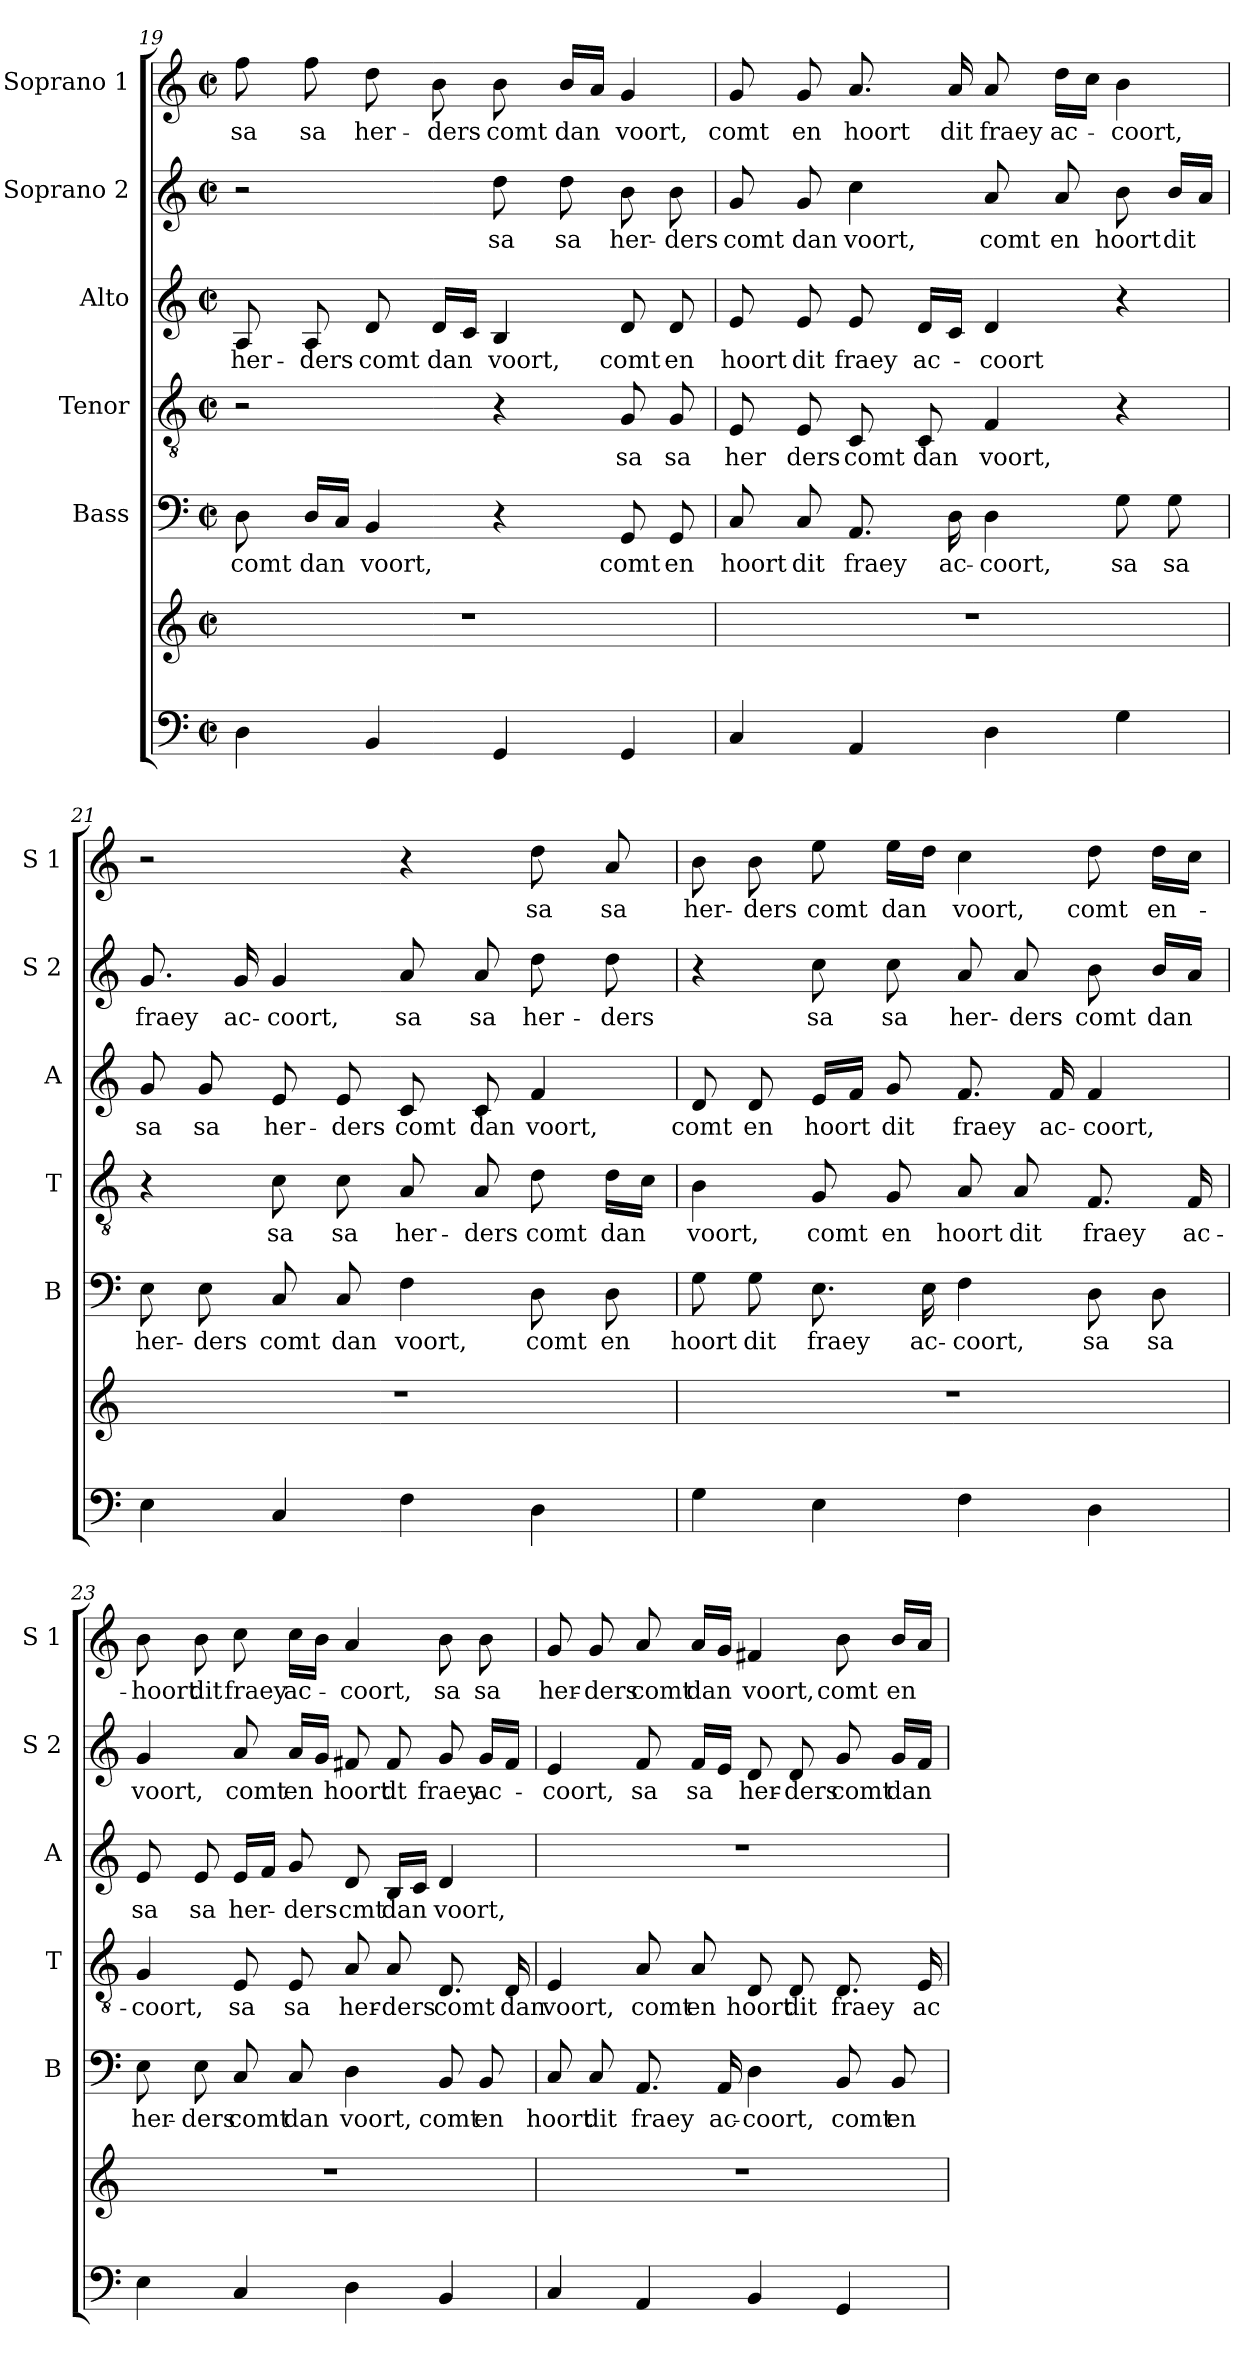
**kern	**kern	**kern	**text	**kern	**text	**kern	**text	**kern	**text	**kern	**text
*part6	*part6	*part5	*part5	*part4	*part4	*part3	*part3	*part2	*part2	*part1	*part1
*staff7	*staff6	*staff5	*staff5	*staff4	*staff4	*staff3	*staff3	*staff2	*staff2	*staff1	*staff1
*	*	*I"Bass	*	*I"Tenor	*	*I"Alto	*	*I"Soprano 2	*	*I"Soprano 1	*
*	*	*I'B	*	*I'T	*	*I'A	*	*I'S 2	*	*I'S 1	*
!!LO:PB:g=z
*clefF4	*clefG2	*clefF4	*	*clefGv2	*	*clefG2	*	*clefG2	*	*clefG2	*
*k[]	*k[]	*k[]	*	*k[]	*	*k[]	*	*k[]	*	*k[]	*
*C:	*C:	*C:	*	*C:	*	*C:	*	*C:	*	*C:	*
*M2/2	*M2/2	*M2/2	*	*M2/2	*	*M2/2	*	*M2/2	*	*M2/2	*
*met(c|)	*met(c|)	*met(c|)	*	*met(c|)	*	*met(c|)	*	*met(c|)	*	*met(c|)	*
=19	=19	=19	=19	=19	=19	=19	=19	=19	=19	=19	=19
4D\	1r	8D\	comt	2r	.	8A/	her-	2r	.	8ff\	sa
.	.	16D/LL	dan	.	.	8A/	-ders	.	.	8ff\	sa
.	.	16C/JJ	.	.	.	.	.	.	.	.	.
4BB/	.	4BB/	voort,	.	.	8d/	comt	.	.	8dd\	her-
.	.	.	.	.	.	16d/LL	dan	.	.	8b\	-ders
.	.	.	.	.	.	16c/JJ	.	.	.	.	.
4GG/	.	4r	.	4r	.	4B/	voort,	8dd\	sa	8b\	comt
.	.	.	.	.	.	.	.	8dd\	sa	16b/LL	dan
.	.	.	.	.	.	.	.	.	.	16a/JJ	.
4GG/	.	8GG/	comt	8G/	sa	8d/	comt	8b\	her-	4g/	voort,
.	.	8GG/	en	8G/	sa	8d/	en	8b\	-ders	.	.
=20	=20	=20	=20	=20	=20	=20	=20	=20	=20	=20	=20
4C/	1r	8C/	hoort	8E/	her	8e/	hoort	8g/	comt	8g/	comt
.	.	8C/	dit	8E/	ders	8e/	dit	8g/	dan	8g/	en
4AA/	.	8.AA/	fraey	8C/	comt	8e/	fraey	4cc\	voort,	8.a/	hoort
.	.	.	.	8C/	dan	16d/LL	ac-	.	.	.	.
.	.	16D\	ac-	.	.	16c/JJ	.	.	.	16a/	dit
4D\	.	4D\	-coort,	4F/	voort,	4d/	-coort	8a/	comt	8a/	fraey
.	.	.	.	.	.	.	.	8a/	en	16dd\LL	ac-
.	.	.	.	.	.	.	.	.	.	16cc\JJ	.
4G\	.	8G\	sa	4r	.	4r	.	8b\	hoort	4b\	-coort,
.	.	8G\	sa	.	.	.	.	16b/LL	dit	.	.
.	.	.	.	.	.	.	.	16a/JJ	.	.	.
=21	=21	=21	=21	=21	=21	=21	=21	=21	=21	=21	=21
4E\	1r	8E\	her-	4rA	.	8g/	sa	8.g/	fraey	2r	.
.	.	8E\	-ders	.	.	8g/	sa	.	.	.	.
.	.	.	.	.	.	.	.	16g/	ac-	.	.
4C/	.	8C/	comt	8c\	sa	8e/	her-	4g/	-coort,	.	.
.	.	8C/	dan	8c\	sa	8e/	-ders	.	.	.	.
4F\	.	4F\	voort,	8A/	her-	8c/	comt	8a/	sa	4r	.
.	.	.	.	8A/	-ders	8c/	dan	8a/	sa	.	.
4D\	.	8D\	comt	8d\	comt	4f/	voort,	8dd\	her-	8dd\	sa
.	.	8D\	en	16d\LL	dan	.	.	8dd\	-ders	8a/	sa
.	.	.	.	16c\JJ	.	.	.	.	.	.	.
!!LO:LB:g=z
=22	=22	=22	=22	=22	=22	=22	=22	=22	=22	=22	=22
4G\	1r	8G\	hoort	4B\	voort,	8d/	comt	4r	.	8b\	her-
.	.	8G\	dit	.	.	8d/	en	.	.	8b\	-ders
4E\	.	8.E\	fraey	8G/	comt	16e/LL	hoort	8cc\	sa	8ee\	comt
.	.	.	.	.	.	16f/JJ	.	.	.	.	.
.	.	.	.	8G/	en	8g/	dit	8cc\	sa	16ee\LL	dan
.	.	16E\	ac-	.	.	.	.	.	.	16dd\JJ	.
4F\	.	4F\	-coort,	8A/	hoort	8.f/	fraey	8a/	her-	4cc\	voort,
.	.	.	.	8A/	dit	.	.	8a/	-ders	.	.
.	.	.	.	.	.	16f/	ac-	.	.	.	.
4D\	.	8D\	sa	8.F/	fraey	4f/	-coort,	8b\	comt	8dd\	comt
.	.	8D\	sa	.	.	.	.	16b/LL	dan	16dd\LL	en-
.	.	.	.	16F/	ac-	.	.	16a/JJ	.	16cc\JJ	.
=23	=23	=23	=23	=23	=23	=23	=23	=23	=23	=23	=23
4E\	1r	8E\	her-	4G/	-coort,	8e/	sa	4g/	voort,	8b\	-hoort
.	.	8E\	-ders	.	.	8e/	sa	.	.	8b\	dit
4C/	.	8C/	comt	8E/	sa	16e/LL	her-	8a/	comt	8cc\	fraey
.	.	.	.	.	.	16f/JJ	.	.	.	.	.
.	.	8C/	dan	8E/	sa	8g/	-ders	16a/LL	en	16cc\LL	ac-
.	.	.	.	.	.	.	.	16g/JJ	.	16b\JJ	.
4D\	.	4D\	voort,	8A/	her-	8d/	cmt	8f#X/	hoort	4a/	-coort,
.	.	.	.	8A/	-ders	16B/LL	dan	8f#/	dt	.	.
.	.	.	.	.	.	16c/JJ	.	.	.	.	.
4BB/	.	8BB/	comt	8.D/	comt	4d/	voort,	8g/	fraey	8b\	sa
.	.	8BB/	en	.	.	.	.	16g/LL	ac-	8b\	sa
.	.	.	.	16D/	dan	.	.	16f#/JJ	.	.	.
=24	=24	=24	=24	=24	=24	=24	=24	=24	=24	=24	=24
4C/	1r	8C/	hoort	4E/	voort,	1r	.	4e/	-coort,	8g/	her-
.	.	8C/	dit	.	.	.	.	.	.	8g/	-ders
4AA/	.	8.AA/	fraey	8A/	comt	.	.	8f/	sa	8a/	comt
.	.	.	.	8A/	en	.	.	16f/LL	sa	16a/LL	dan
.	.	16AA/	ac-	.	.	.	.	16e/JJ	.	16g/JJ	.
4BB/	.	4D\	-coort,	8D/	hoort	.	.	8d/	her-	4f#X/	voort,
.	.	.	.	8D/	dit	.	.	8d/	-ders	.	.
4GG/	.	8BB/	comt	8.D/	fraey	.	.	8g/	comt	8b\	comt
.	.	8BB/	en	.	.	.	.	16g/LL	dan	16b/LL	en
.	.	.	.	16E/	ac-	.	.	16f/JJ	.	16a/JJ	.
=	=	=	=	=	=	=	=	=	=	=	=
*-	*-	*-	*-	*-	*-	*-	*-	*-	*-	*-	*-
